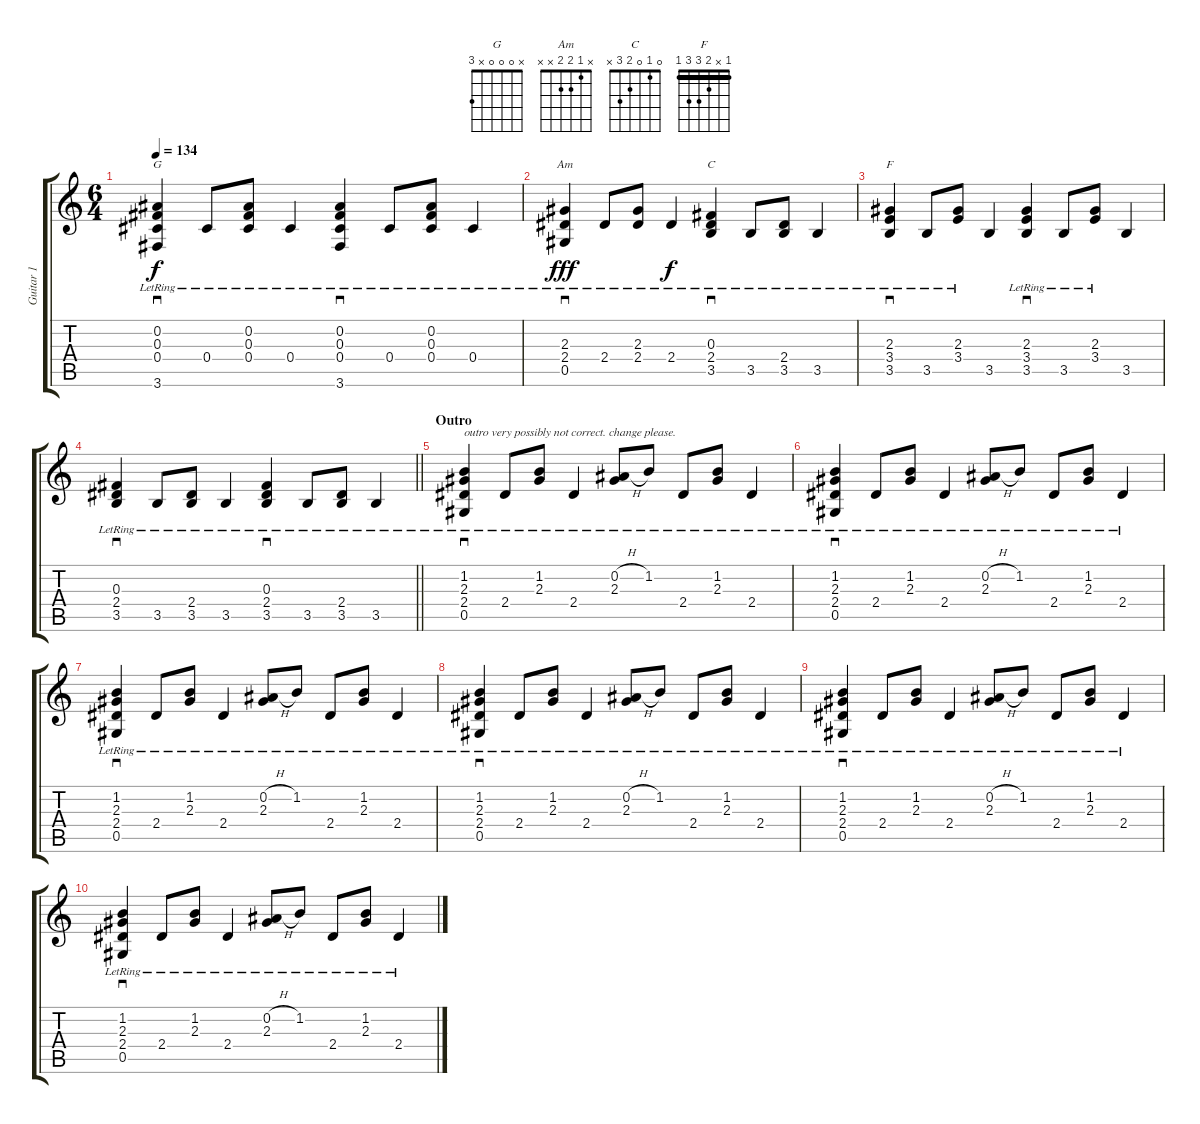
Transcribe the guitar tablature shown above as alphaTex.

\track ("Guitar 1" "Guitar 1") {instrument acousticguitarnylon}
\staff {score tabs}
\tuning (Eb4 Bb3 Gb3 Db3 Ab2 Eb2) {hide}
\chord ("G" x 0 0 0 x 3)
\chord ("Am" x 1 2 2 x x)
\chord ("C" 0 1 0 2 3 x)
\chord ("F" 1 x 2 3 3 1) {barre 1}
\ts (6 4)
\tempo 134
\clef g2
\ks c
(0.2{lr} 0.3{lr} 0.4{lr} 3.6{lr}).4{sd ch "G" dy f} 0.4{lr}.8 (0.2 0.3{lr} 0.4).8 0.4{lr}.4 (0.2{lr} 0.3{lr} 0.4{lr} 3.6{lr}).4{sd} 0.4{lr}.8 (0.2{lr} 0.3{lr} 0.4).8 0.4{lr}.4 |
(2.3{lr} 2.4{lr} 0.5{lr}).4{sd ch "Am" dy fff} 2.4{lr}.8 (2.3{lr} 2.4).8 2.4{lr}.4{dy f} (0.3{lr} 2.4{lr} 3.5{lr}).4{sd ch "C"} 3.5{lr}.8 (2.4{lr} 3.5).8 3.5{lr}.4 |
(2.3{lr} 3.4{lr} 3.5{lr}).4{sd ch "F"} 3.5{lr}.8 (2.3 3.4{lr}).8 3.5.4 (2.3{lr} 3.4{lr} 3.5{lr}).4{sd} 3.5{lr}.8 (2.3 3.4{lr}).8 3.5.4 |
\barLineRight lightlight
(0.3{lr} 2.4{lr} 3.5{lr}).4{sd} 3.5{lr}.8 (2.4{lr} 3.5).8 3.5{lr}.4 (0.3{lr} 2.4{lr} 3.5{lr}).4{sd} 3.5{lr}.8 (2.4{lr} 3.5).8 3.5{lr}.4 |
\section ("" "Outro")
(1.2{lr} 2.3{lr} 2.4{lr} 0.5{lr}).4{sd txt "outro very possibly not correct. change please."} 2.4{lr}.8 (1.2{lr} 2.3{lr}).8 2.4{lr}.4 (0.2{h lr} 2.3{lr}).8 1.2{lr}.8 2.4{lr}.8 (1.2{lr} 2.3{lr}).8 2.4{lr}.4 |
(1.2{lr} 2.3{lr} 2.4{lr} 0.5{lr}).4{sd} 2.4{lr}.8 (1.2{lr} 2.3{lr}).8 2.4{lr}.4 (0.2{h lr} 2.3{lr}).8 1.2{lr}.8 2.4{lr}.8 (1.2{lr} 2.3{lr}).8 2.4{lr}.4 |
(1.2{lr} 2.3{lr} 2.4{lr} 0.5{lr}).4{sd} 2.4{lr}.8 (1.2{lr} 2.3{lr}).8 2.4{lr}.4 (0.2{h lr} 2.3{lr}).8 1.2{lr}.8 2.4{lr}.8 (1.2{lr} 2.3{lr}).8 2.4{lr}.4 |
(1.2{lr} 2.3{lr} 2.4{lr} 0.5{lr}).4{sd} 2.4{lr}.8 (1.2{lr} 2.3{lr}).8 2.4{lr}.4 (0.2{h lr} 2.3{lr}).8 1.2{lr}.8 2.4{lr}.8 (1.2{lr} 2.3{lr}).8 2.4{lr}.4 |
(1.2{lr} 2.3{lr} 2.4{lr} 0.5{lr}).4{sd} 2.4{lr}.8 (1.2{lr} 2.3{lr}).8 2.4{lr}.4 (0.2{h lr} 2.3{lr}).8 1.2{lr}.8 2.4{lr}.8 (1.2{lr} 2.3{lr}).8 2.4{lr}.4 |
(1.2{lr} 2.3{lr} 2.4{lr} 0.5{lr}).4{sd} 2.4{lr}.8 (1.2{lr} 2.3{lr}).8 2.4{lr}.4 (0.2{h lr} 2.3{lr}).8 1.2{lr}.8 2.4{lr}.8 (1.2{lr} 2.3{lr}).8 2.4{lr}.4
